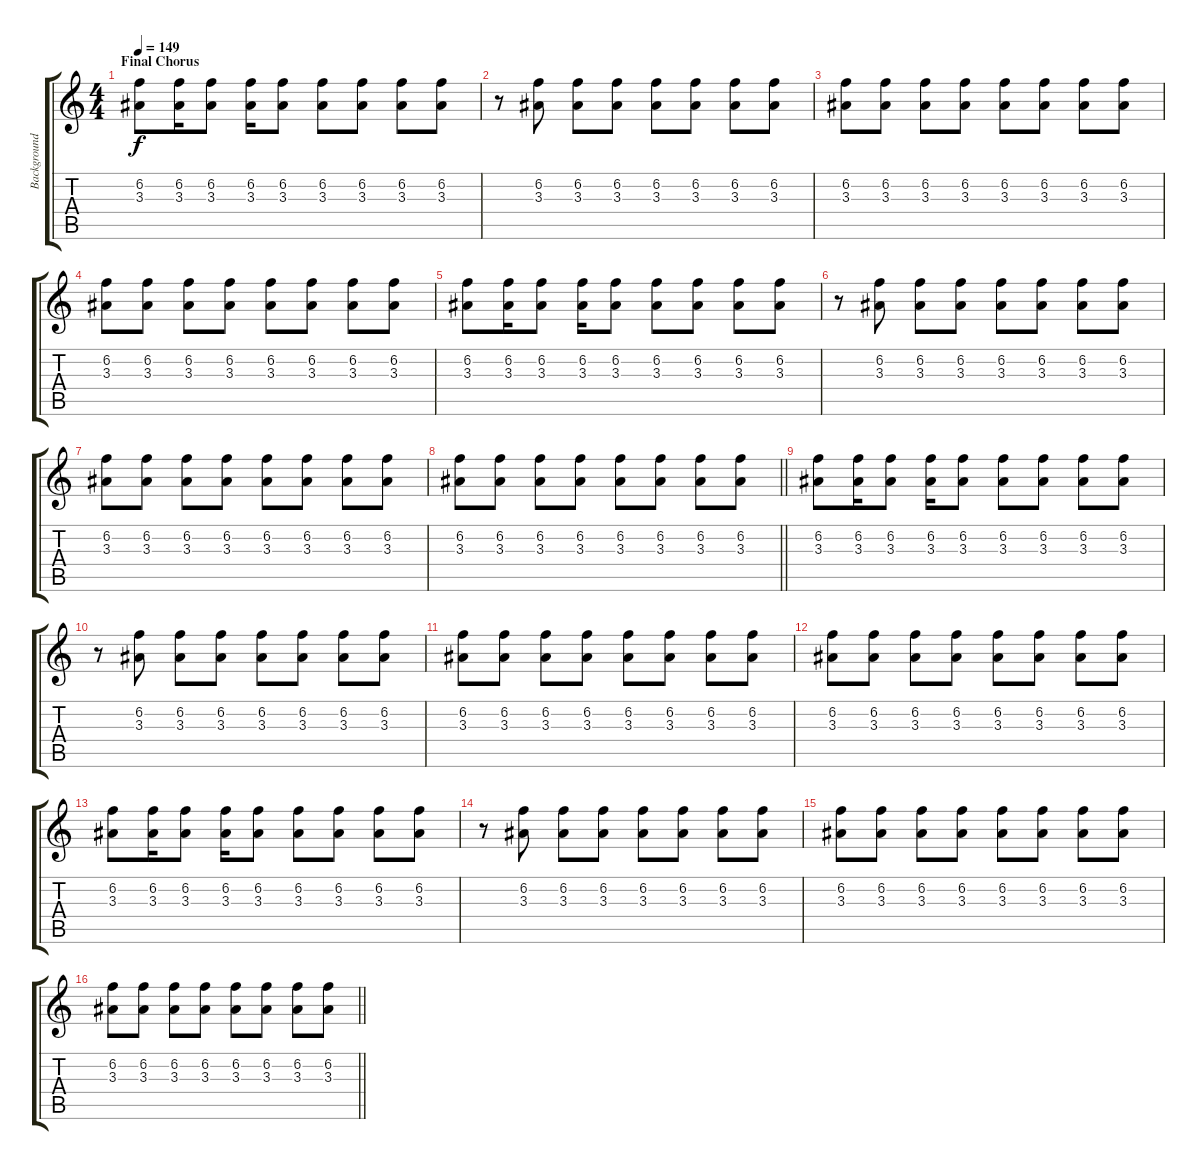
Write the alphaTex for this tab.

\track ("Background Guitar" "Background") {instrument distortionguitar}
\staff {score tabs}
\tuning (E4 B3 G3 D3 A2 D2) {hide}
\ts (4 4)
\section ("" "Final Chorus")
\tempo 149
\clef g2
\ks c
(6.2 3.3).8{dy f} (6.2 3.3).16 (6.2 3.3).8 (6.2 3.3).16 (6.2 3.3).8 (6.2 3.3).8 (6.2 3.3).8 (6.2 3.3).8 (6.2 3.3).8 |
r.8 (6.2 3.3).8 (6.2 3.3).8 (6.2 3.3).8 (6.2 3.3).8 (6.2 3.3).8 (6.2 3.3).8 (6.2 3.3).8 |
(6.2 3.3).8 (6.2 3.3).8 (6.2 3.3).8 (6.2 3.3).8 (6.2 3.3).8 (6.2 3.3).8 (6.2 3.3).8 (6.2 3.3).8 |
(6.2 3.3).8 (6.2 3.3).8 (6.2 3.3).8 (6.2 3.3).8 (6.2 3.3).8 (6.2 3.3).8 (6.2 3.3).8 (6.2 3.3).8 |
(6.2 3.3).8 (6.2 3.3).16 (6.2 3.3).8 (6.2 3.3).16 (6.2 3.3).8 (6.2 3.3).8 (6.2 3.3).8 (6.2 3.3).8 (6.2 3.3).8 |
r.8 (6.2 3.3).8 (6.2 3.3).8 (6.2 3.3).8 (6.2 3.3).8 (6.2 3.3).8 (6.2 3.3).8 (6.2 3.3).8 |
(6.2 3.3).8 (6.2 3.3).8 (6.2 3.3).8 (6.2 3.3).8 (6.2 3.3).8 (6.2 3.3).8 (6.2 3.3).8 (6.2 3.3).8 |
\barLineRight lightlight
(6.2 3.3).8 (6.2 3.3).8 (6.2 3.3).8 (6.2 3.3).8 (6.2 3.3).8 (6.2 3.3).8 (6.2 3.3).8 (6.2 3.3).8 |
(6.2 3.3).8 (6.2 3.3).16 (6.2 3.3).8 (6.2 3.3).16 (6.2 3.3).8 (6.2 3.3).8 (6.2 3.3).8 (6.2 3.3).8 (6.2 3.3).8 |
r.8 (6.2 3.3).8 (6.2 3.3).8 (6.2 3.3).8 (6.2 3.3).8 (6.2 3.3).8 (6.2 3.3).8 (6.2 3.3).8 |
(6.2 3.3).8 (6.2 3.3).8 (6.2 3.3).8 (6.2 3.3).8 (6.2 3.3).8 (6.2 3.3).8 (6.2 3.3).8 (6.2 3.3).8 |
(6.2 3.3).8 (6.2 3.3).8 (6.2 3.3).8 (6.2 3.3).8 (6.2 3.3).8 (6.2 3.3).8 (6.2 3.3).8 (6.2 3.3).8 |
(6.2 3.3).8 (6.2 3.3).16 (6.2 3.3).8 (6.2 3.3).16 (6.2 3.3).8 (6.2 3.3).8 (6.2 3.3).8 (6.2 3.3).8 (6.2 3.3).8 |
r.8 (6.2 3.3).8 (6.2 3.3).8 (6.2 3.3).8 (6.2 3.3).8 (6.2 3.3).8 (6.2 3.3).8 (6.2 3.3).8 |
(6.2 3.3).8 (6.2 3.3).8 (6.2 3.3).8 (6.2 3.3).8 (6.2 3.3).8 (6.2 3.3).8 (6.2 3.3).8 (6.2 3.3).8 |
\barLineRight lightlight
(6.2 3.3).8 (6.2 3.3).8 (6.2 3.3).8 (6.2 3.3).8 (6.2 3.3).8 (6.2 3.3).8 (6.2 3.3).8 (6.2 3.3).8
